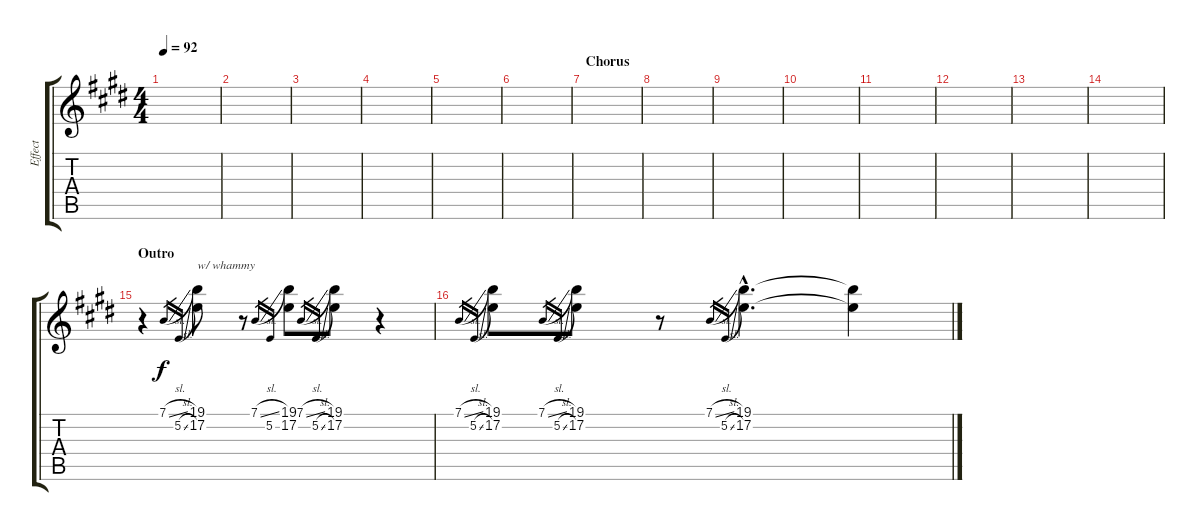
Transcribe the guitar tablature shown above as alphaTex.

\track ("Effect" "Effect") {instrument recorder}
\staff {score tabs}
\tuning (E4 B3 G3 D3 A2 E2) {hide}
\ts (4 4)
\tempo 92
\clef g2
\ks e
|
|
|
|
|
|
\section ("" "Chorus")
|
|
|
|
|
|
|
|
\section ("" "Outro")
r.4 7.1{sl}.16{gr} 5.2{sl}.16{gr} (19.1 17.2).8{txt "w/ whammy"} r.8 7.1{sl}.16{gr} 5.2.16{gr} (19.1 17.2).8 7.1{sl}.16{gr} 5.2{sl}.16{gr} (19.1 17.2).8 r.4 |
7.1{sl}.16{gr} 5.2{sl}.16{gr} (19.1 17.2).8 7.1{sl}.16{gr} 5.2{sl}.16{gr} (19.1 17.2).8 r.8 7.1{sl}.16{gr} 5.2{sl}.16{gr} (19.1{hac} 17.2{hac}).4{d} (19.1{t} 17.2{t}).4
